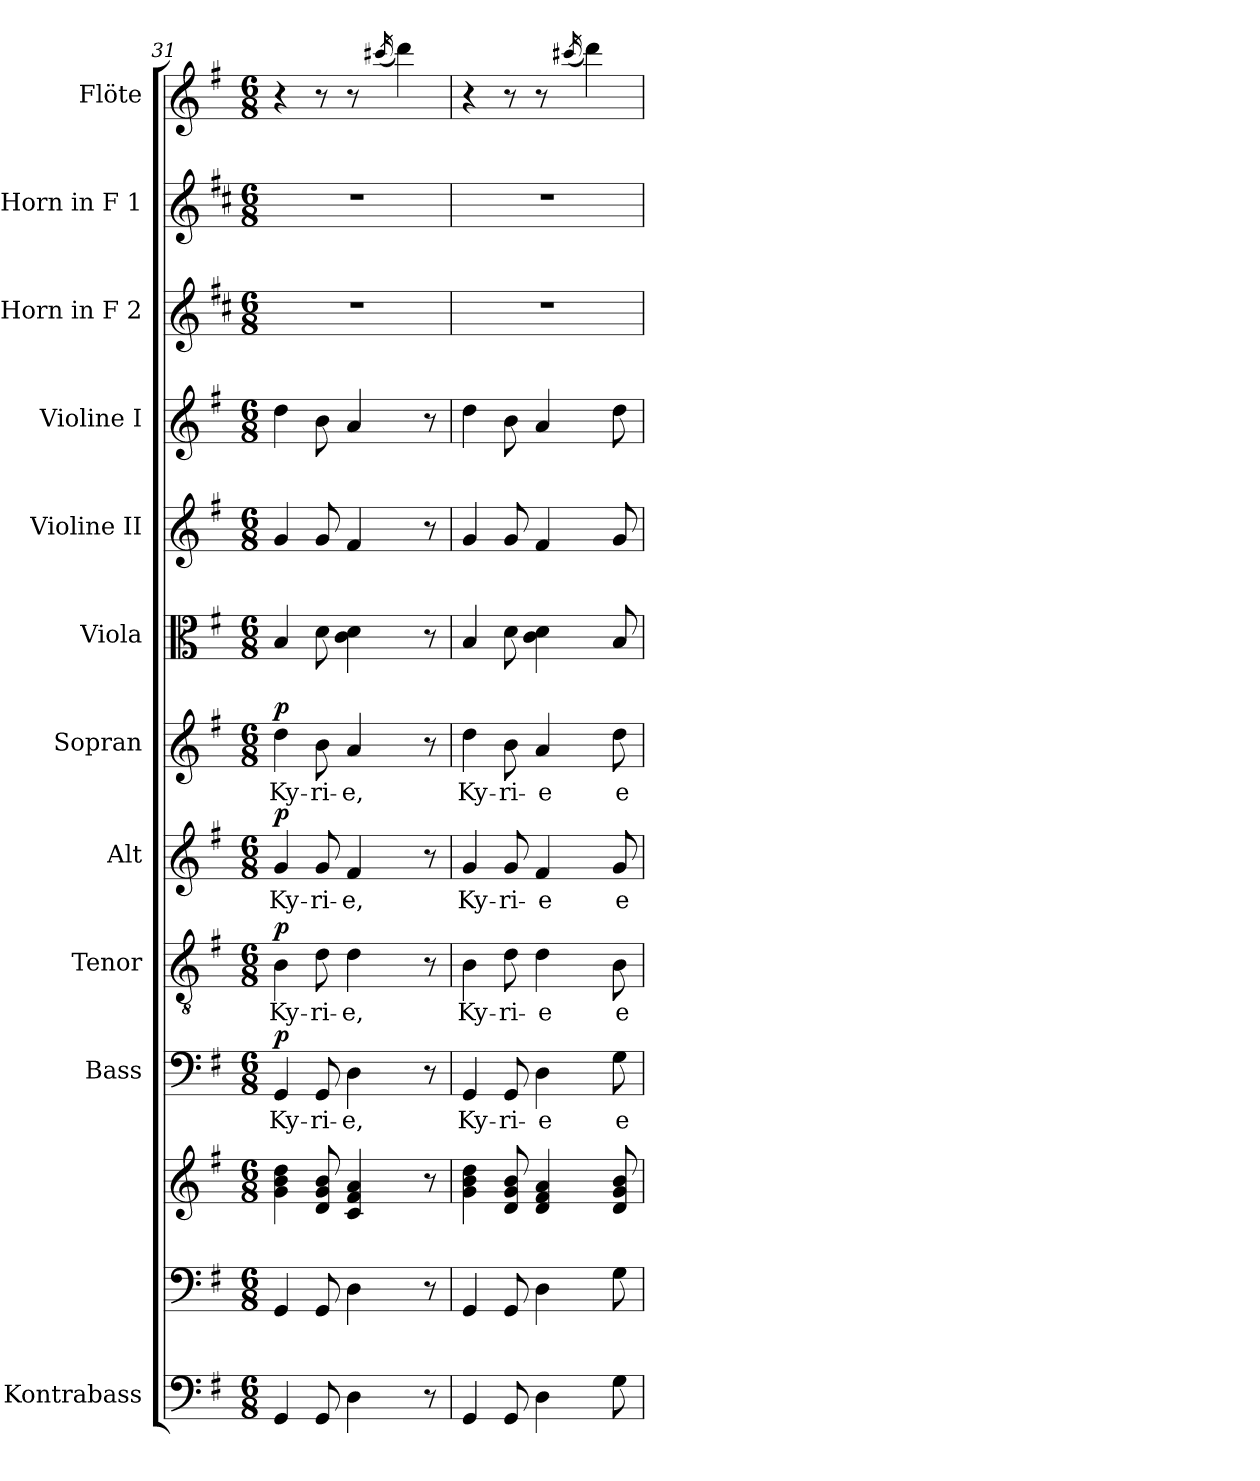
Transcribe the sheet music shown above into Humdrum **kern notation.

**kern	**kern	**kern	**kern	**text	**dynam	**kern	**text	**dynam	**kern	**text	**dynam	**kern	**text	**dynam	**kern	**kern	**kern	**kern	**kern	**kern
*part12	*part11	*part11	*part10	*part10	*part10	*part9	*part9	*part9	*part8	*part8	*part8	*part7	*part7	*part7	*part6	*part5	*part4	*part3	*part2	*part1
*staff13	*staff12	*staff11	*staff10	*staff10	*staff10	*staff9	*staff9	*staff9	*staff8	*staff8	*staff8	*staff7	*staff7	*staff7	*staff6	*staff5	*staff4	*staff3	*staff2	*staff1
*I"Kontrabass	*	*	*I"Bass	*	*	*I"Tenor	*	*	*I"Alt	*	*	*I"Sopran	*	*	*I"Viola	*I"Violine II	*I"Violine I	*I"Horn in F 2	*I"Horn in F 1	*I"Flöte
*I'Kb.	*	*	*I'B.	*	*	*I'T.	*	*	*I'A.	*	*	*I'S.	*	*	*I'Vla.	*I'Vl. II	*I'Vl. I	*	*	*I'Fl.
*clefF4	*clefF4	*clefG2	*clefF4	*	*	*clefGv2	*	*	*clefG2	*	*	*clefG2	*	*	*clefC3	*clefG2	*clefG2	*clefG2	*clefG2	*clefG2
*ITrd7c12	*	*	*	*	*	*	*	*	*	*	*	*	*	*	*	*	*	*ITrd4c7	*ITrd4c7	*
*k[f#]	*k[f#]	*k[f#]	*k[f#]	*	*	*k[f#]	*	*	*k[f#]	*	*	*k[f#]	*	*	*k[f#]	*k[f#]	*k[f#]	*k[f#]	*k[f#]	*k[f#]
*G:	*G:	*G:	*G:	*	*	*G:	*	*	*G:	*	*	*G:	*	*	*G:	*G:	*G:	*G:	*G:	*G:
*M6/8	*M6/8	*M6/8	*M6/8	*	*	*M6/8	*	*	*M6/8	*	*	*M6/8	*	*	*M6/8	*M6/8	*M6/8	*M6/8	*M6/8	*M6/8
=31	=31	=31	=31	=31	=31	=31	=31	=31	=31	=31	=31	=31	=31	=31	=31	=31	=31	=31	=31	=31
!	!	!	!	!LO:LY:b	!LO:DY:a	!	!LO:LY:b	!LO:DY:a	!	!LO:LY:b	!LO:DY:a	!	!LO:LY:b	!LO:DY:a	!	!	!	!	!	!
4GGG/	4GG/	4g\ 4b\ 4dd\	4GG/	Ky-	p	4B\	Ky-	p	4g/	Ky-	p	4dd\	Ky-	p	4B/	4g/	4dd\	2.r	2.r	4r
!	!	!	!	!LO:LY:b	!	!	!LO:LY:b	!	!	!LO:LY:b	!	!	!LO:LY:b	!	!	!	!	!	!	!
8GGG/	8GG/	8d/ 8g/ 8b/	8GG/	-ri-	.	8d\	-ri-	.	8g/	-ri-	.	8b\	-ri-	.	8d\	8g/	8b\	.	.	8r
!	!	!	!	!LO:LY:b	!	!	!LO:LY:b	!	!	!LO:LY:b	!	!	!LO:LY:b	!	!	!	!	!	!	!
4DD\	4D\	4c/ 4f#/ 4a/	4D\	-e,	.	4d\	-e,	.	4f#/	-e,	.	4a/	-e,	.	4c\ 4d\	4f#/	4a/	.	.	8r
.	.	.	.	.	.	.	.	.	.	.	.	.	.	.	.	.	.	.	.	(<16qccc#X/
.	.	.	.	.	.	.	.	.	.	.	.	.	.	.	.	.	.	.	.	4ddd\)
8r	8r	8r	8r	.	.	8r	.	.	8r	.	.	8r	.	.	8r	8r	8r	.	.	.
=32	=32	=32	=32	=32	=32	=32	=32	=32	=32	=32	=32	=32	=32	=32	=32	=32	=32	=32	=32	=32
!	!	!	!	!LO:LY:b	!	!	!LO:LY:b	!	!	!LO:LY:b	!	!	!LO:LY:b	!	!	!	!	!	!	!
4GGG/	4GG/	4g\ 4b\ 4dd\	4GG/	Ky-	.	4B\	Ky-	.	4g/	Ky-	.	4dd\	Ky-	.	4B/	4g/	4dd\	2.r	2.r	4r
!	!	!	!	!LO:LY:b	!	!	!LO:LY:b	!	!	!LO:LY:b	!	!	!LO:LY:b	!	!	!	!	!	!	!
8GGG/	8GG/	8d/ 8g/ 8b/	8GG/	-ri-	.	8d\	-ri-	.	8g/	-ri-	.	8b\	-ri-	.	8d\	8g/	8b\	.	.	8r
!	!	!	!	!LO:LY:b	!	!	!LO:LY:b	!	!	!LO:LY:b	!	!	!LO:LY:b	!	!	!	!	!	!	!
4DD\	4D\	4d/ 4f#/ 4a/	4D\	-e	.	4d\	-e	.	4f#/	-e	.	4a/	-e	.	4c\ 4d\	4f#/	4a/	.	.	8r
.	.	.	.	.	.	.	.	.	.	.	.	.	.	.	.	.	.	.	.	(<16qccc#X/
.	.	.	.	.	.	.	.	.	.	.	.	.	.	.	.	.	.	.	.	4ddd\)
!	!	!	!	!LO:LY:b	!	!	!LO:LY:b	!	!	!LO:LY:b	!	!	!LO:LY:b	!	!	!	!	!	!	!
8GG\	8G\	8d/ 8g/ 8b/	8G\	e-	.	8B\	e-	.	8g/	e-	.	8dd\	e-	.	8B/	8g/	8dd\	.	.	.
=	=	=	=	=	=	=	=	=	=	=	=	=	=	=	=	=	=	=	=	=
*-	*-	*-	*-	*-	*-	*-	*-	*-	*-	*-	*-	*-	*-	*-	*-	*-	*-	*-	*-	*-
